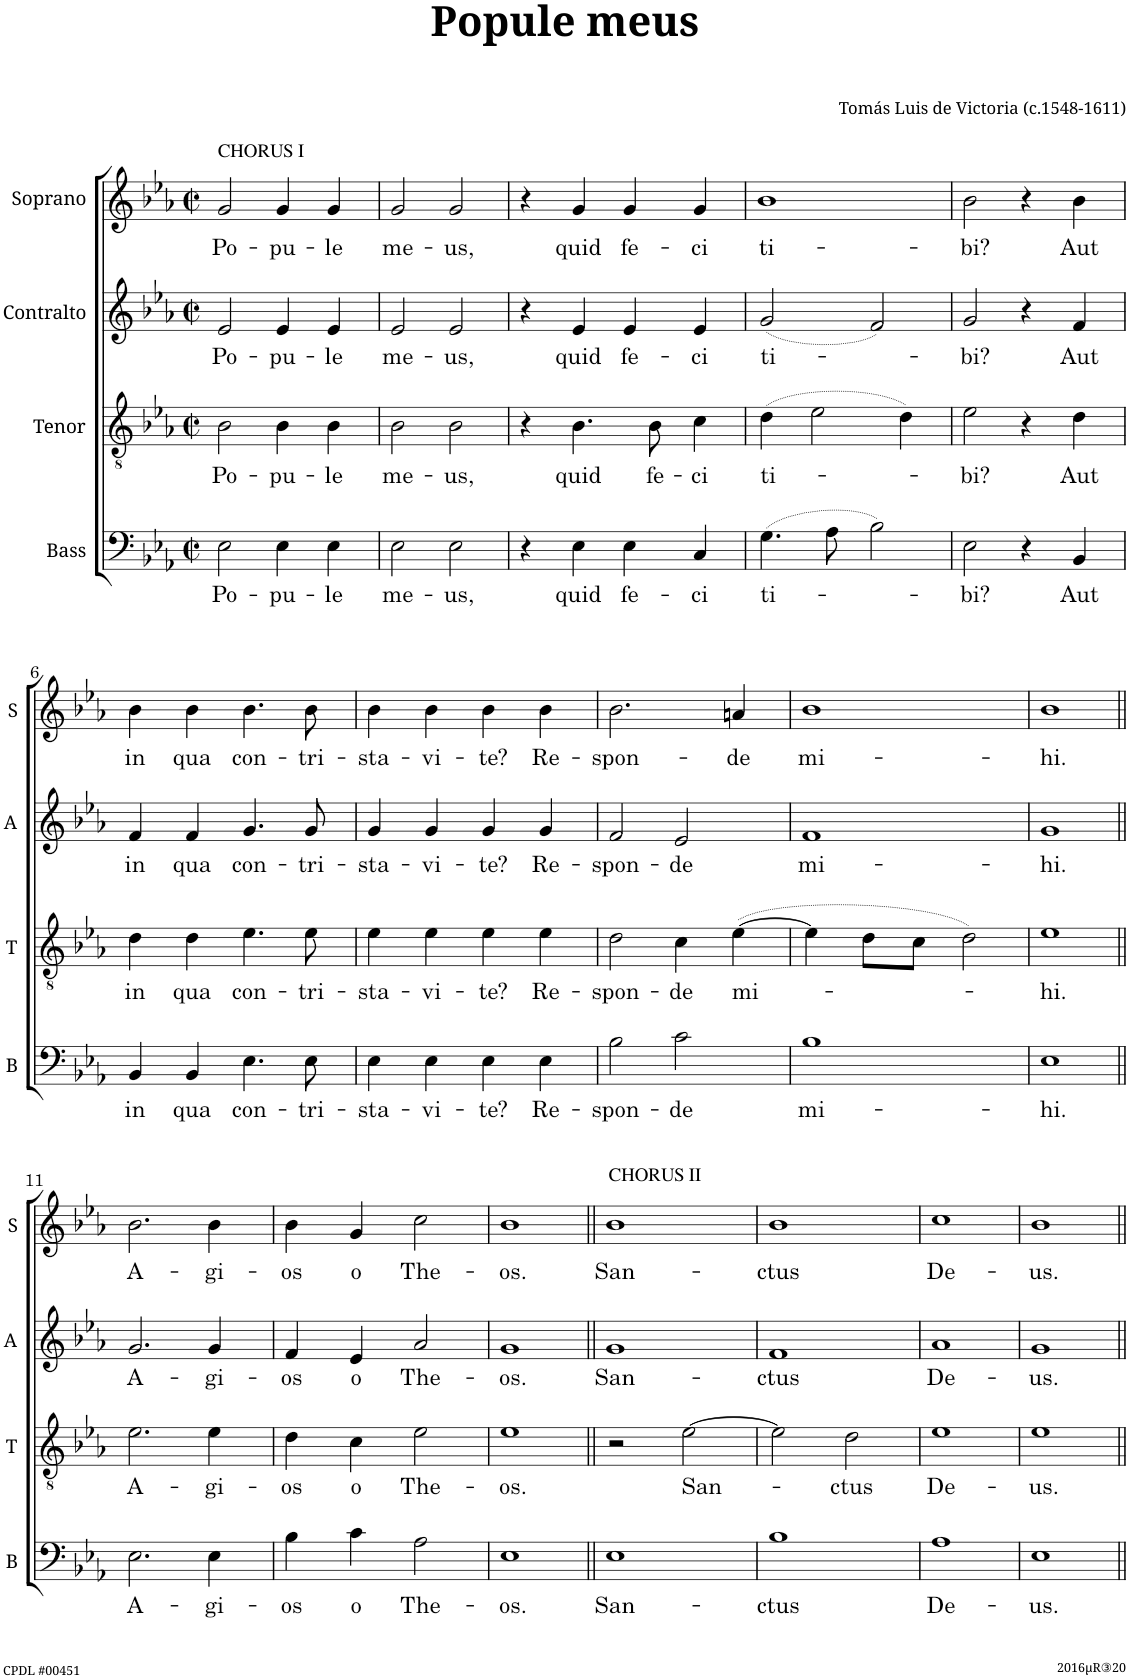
**kern	**text	**kern	**text	**kern	**text	**kern	**text
*part4	*part4	*part3	*part3	*part2	*part2	*part1	*part1
*staff4	*staff4	*staff3	*staff3	*staff2	*staff2	*staff1	*staff1
*I"Bass	*	*I"Tenor	*	*I"Contralto	*	*I"Soprano	*
*I'B	*	*I'T	*	*	*	*I'S	*
*clefF4	*	*clefGv2	*	*clefG2	*	*clefG2	*
*	*	*	*	*Trd1c2	*	*Trd1c2	*
*k[b-e-a-]	*	*k[b-e-a-]	*	*k[b-e-a-]	*	*k[b-e-a-]	*
*M4/4	*	*M4/4	*	*M4/4	*	*M4/4	*
*met(c|)	*	*met(c|)	*	*met(c|)	*	*met(c|)	*
=1	=1	=1	=1	=1	=1	=1	=1
!	!	!	!	!	!	!LO:TX:a:t=CHORUS I	!
!	!LO:LY:b	!	!LO:LY:b	!	!LO:LY:b	!	!LO:LY:b
2E-\	Po-	2B-\	Po-	2e-/	Po-	2g/	Po-
!	!LO:LY:b	!	!LO:LY:b	!	!LO:LY:b	!	!LO:LY:b
4E-\	-pu-	4B-\	-pu-	4e-/	-pu-	4g/	-pu-
!	!LO:LY:b	!	!LO:LY:b	!	!LO:LY:b	!	!LO:LY:b
4E-\	-le	4B-\	-le	4e-/	-le	4g/	-le
=2	=2	=2	=2	=2	=2	=2	=2
!	!LO:LY:b	!	!LO:LY:b	!	!LO:LY:b	!	!LO:LY:b
2E-\	me-	2B-\	me-	2e-/	me-	2g/	me-
!	!LO:LY:b	!	!LO:LY:b	!	!LO:LY:b	!	!LO:LY:b
2E-\	-us,	2B-\	-us,	2e-/	-us,	2g/	-us,
=3	=3	=3	=3	=3	=3	=3	=3
4r	.	4r	.	4r	.	4r	.
!	!LO:LY:b	!	!LO:LY:b	!	!LO:LY:b	!	!LO:LY:b
4E-\	quid	4.B-\	quid	4e-/	quid	4g/	quid
!	!LO:LY:b	!	!	!	!LO:LY:b	!	!LO:LY:b
4E-\	fe-	.	.	4e-/	fe-	4g/	fe-
!	!	!	!LO:LY:b	!	!	!	!
.	.	8B-\	fe-	.	.	.	.
!	!LO:LY:b	!	!LO:LY:b	!	!LO:LY:b	!	!LO:LY:b
4C/	-ci	4c\	-ci	4e-/	-ci	4g/	-ci
=4	=4	=4	=4	=4	=4	=4	=4
!	!LO:LY:b	!	!LO:LY:b	!	!LO:LY:b	!	!LO:LY:b
(4.G\	ti-	(4d\	ti-	(2g/	ti-	1b-	ti-
.	.	2e-\	.	.	.	.	.
8A-\	.	.	.	.	.	.	.
2B-\)	.	.	.	2f/)	.	.	.
.	.	4d\)	.	.	.	.	.
=5	=5	=5	=5	=5	=5	=5	=5
!	!LO:LY:b	!	!LO:LY:b	!	!LO:LY:b	!	!LO:LY:b
2E-\	-bi?	2e-\	-bi?	2g/	-bi?	2b-\	-bi?
4r	.	4r	.	4r	.	4r	.
!	!LO:LY:b	!	!LO:LY:b	!	!LO:LY:b	!	!LO:LY:b
4BB-/	Aut	4d\	Aut	4f/	Aut	4b-\	Aut
!!LO:LB:g=z
=6	=6	=6	=6	=6	=6	=6	=6
!	!LO:LY:b	!	!LO:LY:b	!	!LO:LY:b	!	!LO:LY:b
4BB-/	in	4d\	in	4f/	in	4b-\	in
!	!LO:LY:b	!	!LO:LY:b	!	!LO:LY:b	!	!LO:LY:b
4BB-/	qua	4d\	qua	4f/	qua	4b-\	qua
!	!LO:LY:b	!	!LO:LY:b	!	!LO:LY:b	!	!LO:LY:b
4.E-\	con-	4.e-\	con-	4.g/	con-	4.b-\	con-
!	!LO:LY:b	!	!LO:LY:b	!	!LO:LY:b	!	!LO:LY:b
8E-\	-tri-	8e-\	-tri-	8g/	-tri-	8b-\	-tri-
=7	=7	=7	=7	=7	=7	=7	=7
!	!LO:LY:b	!	!LO:LY:b	!	!LO:LY:b	!	!LO:LY:b
4E-\	-sta-	4e-\	-sta-	4g/	-sta-	4b-\	-sta-
!	!LO:LY:b	!	!LO:LY:b	!	!LO:LY:b	!	!LO:LY:b
4E-\	-vi-	4e-\	-vi-	4g/	-vi-	4b-\	-vi-
!	!LO:LY:b	!	!LO:LY:b	!	!LO:LY:b	!	!LO:LY:b
4E-\	-te?	4e-\	-te?	4g/	-te?	4b-\	-te?
!	!LO:LY:b	!	!LO:LY:b	!	!LO:LY:b	!	!LO:LY:b
4E-\	Re-	4e-\	Re-	4g/	Re-	4b-\	Re-
=8	=8	=8	=8	=8	=8	=8	=8
!	!LO:LY:b	!	!LO:LY:b	!	!LO:LY:b	!	!LO:LY:b
2B-\	-spon-	2d\	-spon-	2f/	-spon-	2.b-\	-spon-
!	!LO:LY:b	!	!LO:LY:b	!	!LO:LY:b	!	!
2c\	-de	4c\	-de	2e-/	-de	.	.
!	!	!	!LO:LY:b	!	!	!	!LO:LY:b
.	.	([4e-\	mi-	.	.	4an/	-de
=9	=9	=9	=9	=9	=9	=9	=9
!	!LO:LY:b	!	!	!	!LO:LY:b	!	!LO:LY:b
1B-	mi-	4e-\]	.	1f	mi-	1b-	mi-
.	.	8d\L	.	.	.	.	.
.	.	8c\J	.	.	.	.	.
.	.	2d\)	.	.	.	.	.
=10	=10	=10	=10	=10	=10	=10	=10
!	!LO:LY:b	!	!LO:LY:b	!	!LO:LY:b	!	!LO:LY:b
1E-	-hi.	1e-	-hi.	1g	-hi.	1b-	-hi.
!!LO:LB:g=z
=11||	=11||	=11||	=11||	=11||	=11||	=11||	=11||
!	!LO:LY:b	!	!LO:LY:b	!	!LO:LY:b	!	!LO:LY:b
2.E-\	A-	2.e-\	A-	2.g/	A-	2.b-\	A-
!	!LO:LY:b	!	!LO:LY:b	!	!LO:LY:b	!	!LO:LY:b
4E-\	-gi-	4e-\	-gi-	4g/	-gi-	4b-\	-gi-
=12	=12	=12	=12	=12	=12	=12	=12
!	!LO:LY:b	!	!LO:LY:b	!	!LO:LY:b	!	!LO:LY:b
4B-\	-os	4d\	-os	4f/	-os	4b-\	-os
!	!LO:LY:b	!	!LO:LY:b	!	!LO:LY:b	!	!LO:LY:b
4c\	o	4c\	o	4e-/	o	4g/	o
!	!LO:LY:b	!	!LO:LY:b	!	!LO:LY:b	!	!LO:LY:b
2A-\	The-	2e-\	The-	2a-/	The-	2cc\	The-
=13	=13	=13	=13	=13	=13	=13	=13
!	!LO:LY:b	!	!LO:LY:b	!	!LO:LY:b	!	!LO:LY:b
1E-	-os.	1e-	-os.	1g	-os.	1b-	-os.
=14||	=14||	=14||	=14||	=14||	=14||	=14||	=14||
!	!	!	!	!	!	!LO:TX:a:t=CHORUS II	!
!	!LO:LY:b	!	!	!	!LO:LY:b	!	!LO:LY:b
1E-	San-	2r	.	1g	San-	1b-	San-
!	!	!	!LO:LY:b	!	!	!	!
.	.	[2e-\	San-	.	.	.	.
=15	=15	=15	=15	=15	=15	=15	=15
!	!LO:LY:b	!	!	!	!LO:LY:b	!	!LO:LY:b
1B-	-ctus	2e-\]	.	1f	-ctus	1b-	-ctus
!	!	!	!LO:LY:b	!	!	!	!
.	.	2d\	-ctus	.	.	.	.
=16	=16	=16	=16	=16	=16	=16	=16
!	!LO:LY:b	!	!LO:LY:b	!	!LO:LY:b	!	!LO:LY:b
1A-	De-	1e-	De-	1a-	De-	1cc	De-
=17	=17	=17	=17	=17	=17	=17	=17
!	!LO:LY:b	!	!LO:LY:b	!	!LO:LY:b	!	!LO:LY:b
1E-	-us.	1e-	-us.	1g	-us.	1b-	-us.
=||	=||	=||	=||	=||	=||	=||	=||
*-	*-	*-	*-	*-	*-	*-	*-
